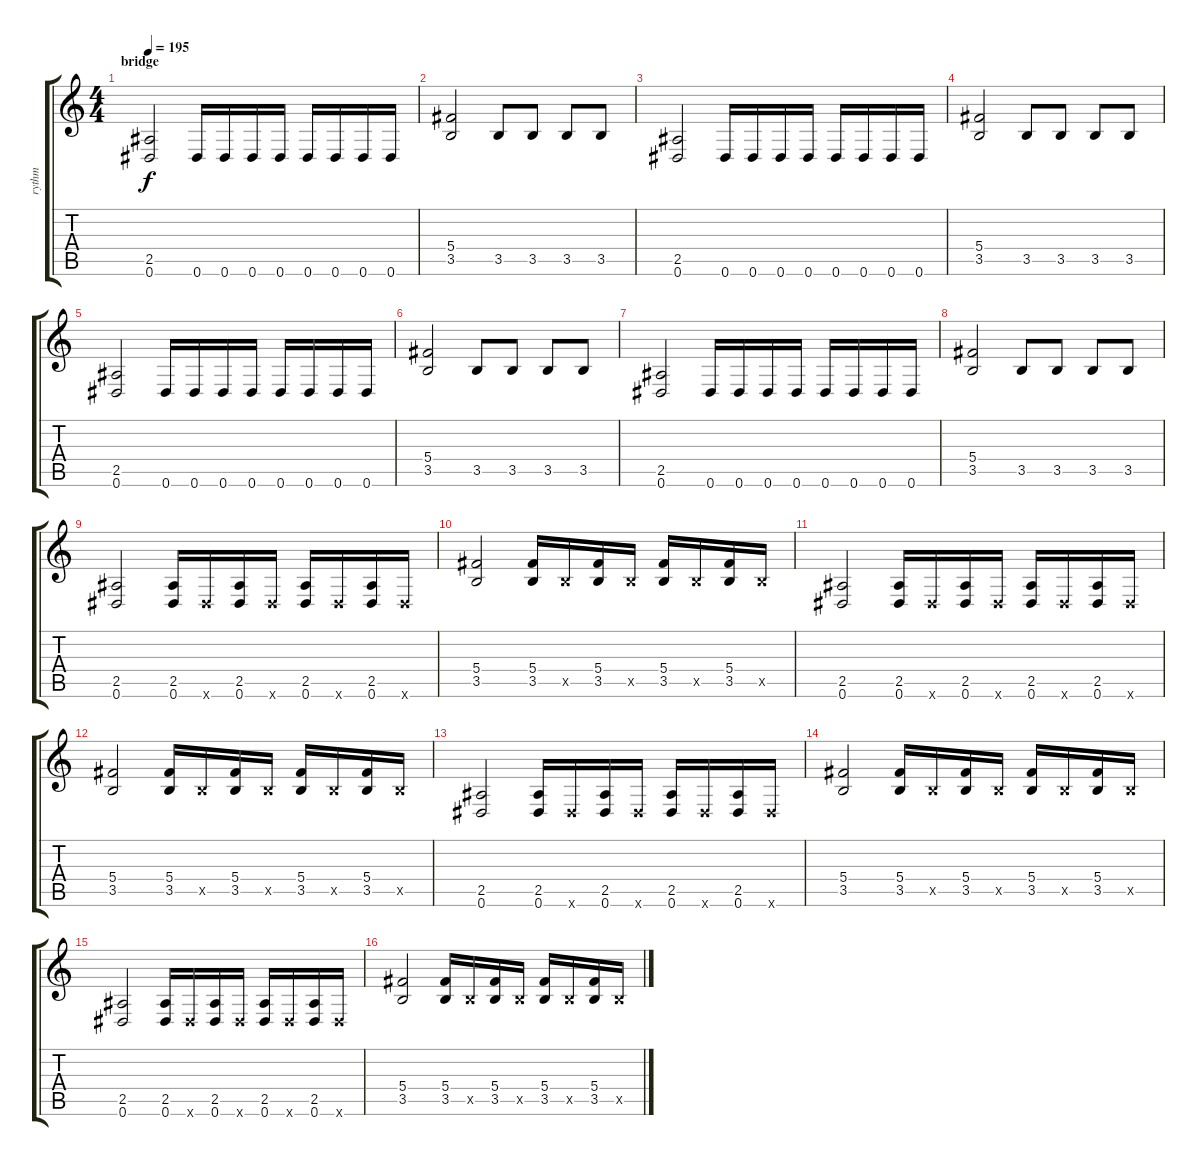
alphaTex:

\track ("rythm" "rythm") {instrument distortionguitar}
\staff {score tabs}
\tuning (Eb4 Bb3 Gb3 Db3 Ab2 Eb2) {hide}
\ts (4 4)
\section ("" "bridge")
\tempo 195
\clef g2
\ks c
(2.5 0.6).2{dy f} 0.6.16 0.6.16 0.6.16 0.6.16 0.6.16 0.6.16 0.6.16 0.6.16 |
(5.4 3.5).2 3.5.8 3.5.8 3.5.8 3.5.8 |
(2.5 0.6).2 0.6.16 0.6.16 0.6.16 0.6.16 0.6.16 0.6.16 0.6.16 0.6.16 |
(5.4 3.5).2 3.5.8 3.5.8 3.5.8 3.5.8 |
(2.5 0.6).2 0.6.16 0.6.16 0.6.16 0.6.16 0.6.16 0.6.16 0.6.16 0.6.16 |
(5.4 3.5).2 3.5.8 3.5.8 3.5.8 3.5.8 |
\section ("" "")
(2.5 0.6).2 0.6.16 0.6.16 0.6.16 0.6.16 0.6.16 0.6.16 0.6.16 0.6.16 |
(5.4 3.5).2 3.5.8 3.5.8 3.5.8 3.5.8 |
(2.5 0.6).2 (2.5 0.6).16 0.6{x}.16 (2.5 0.6).16 0.6{x}.16 (2.5 0.6).16 0.6{x}.16 (2.5 0.6).16 0.6{x}.16 |
(5.4 3.5).2 (5.4 3.5).16 3.5{x}.16 (5.4 3.5).16 3.5{x}.16 (5.4 3.5).16 3.5{x}.16 (5.4 3.5).16 3.5{x}.16 |
\section ("" "")
(2.5 0.6).2 (2.5 0.6).16 0.6{x}.16 (2.5 0.6).16 0.6{x}.16 (2.5 0.6).16 0.6{x}.16 (2.5 0.6).16 0.6{x}.16 |
(5.4 3.5).2 (5.4 3.5).16 3.5{x}.16 (5.4 3.5).16 3.5{x}.16 (5.4 3.5).16 3.5{x}.16 (5.4 3.5).16 3.5{x}.16 |
(2.5 0.6).2 (2.5 0.6).16 0.6{x}.16 (2.5 0.6).16 0.6{x}.16 (2.5 0.6).16 0.6{x}.16 (2.5 0.6).16 0.6{x}.16 |
(5.4 3.5).2 (5.4 3.5).16 3.5{x}.16 (5.4 3.5).16 3.5{x}.16 (5.4 3.5).16 3.5{x}.16 (5.4 3.5).16 3.5{x}.16 |
(2.5 0.6).2 (2.5 0.6).16 0.6{x}.16 (2.5 0.6).16 0.6{x}.16 (2.5 0.6).16 0.6{x}.16 (2.5 0.6).16 0.6{x}.16 |
(5.4 3.5).2 (5.4 3.5).16 3.5{x}.16 (5.4 3.5).16 3.5{x}.16 (5.4 3.5).16 3.5{x}.16 (5.4 3.5).16 3.5{x}.16
